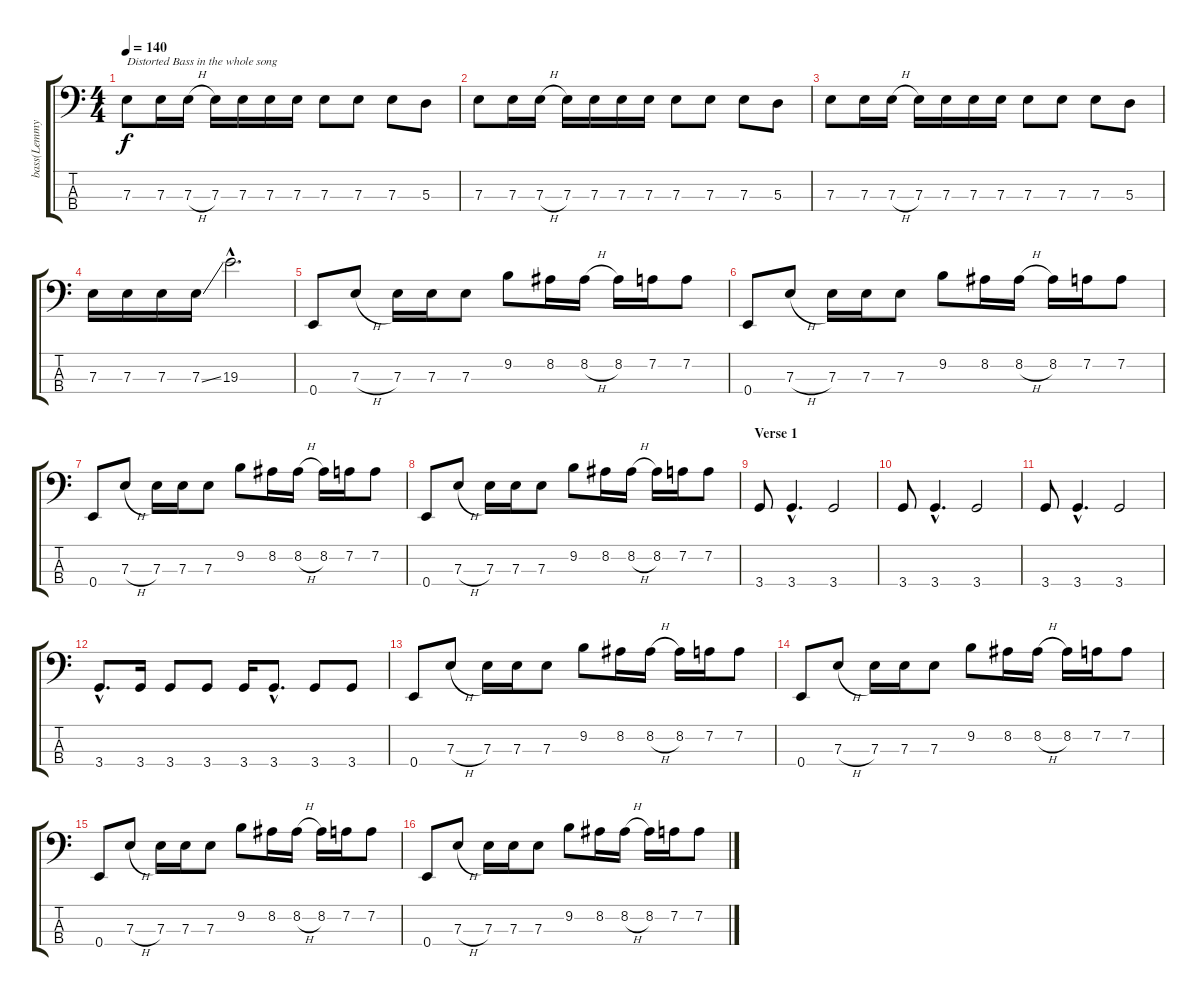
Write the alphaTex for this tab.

\track ("bass(Lemmy!!!) " "bass(Lemmy") {instrument distortionguitar}
\staff {score tabs}
\tuning (G2 D2 A1 E1) {hide}
\ts (4 4)
\tempo 140
\clef f4
\ks c
7.3.8{txt "Distorted Bass in the whole song" dy f instrument distortionguitar} 7.3.16 7.3{h}.16 7.3.16 7.3.16 7.3.16 7.3.16 7.3.8 7.3.8 7.3.8 5.3.8 |
7.3.8 7.3.16 7.3{h}.16 7.3.16 7.3.16 7.3.16 7.3.16 7.3.8 7.3.8 7.3.8 5.3.8 |
7.3.8 7.3.16 7.3{h}.16 7.3.16 7.3.16 7.3.16 7.3.16 7.3.8 7.3.8 7.3.8 5.3.8 |
7.3.16 7.3.16 7.3.16 7.3{ss}.16 19.3{hac}.2{d} |
0.4.8 7.3{h}.8 7.3.16 7.3.16 7.3.8 9.2.8 8.2.16 8.2{h}.16 8.2.16 7.2.16 7.2.8 |
0.4.8 7.3{h}.8 7.3.16 7.3.16 7.3.8 9.2.8 8.2.16 8.2{h}.16 8.2.16 7.2.16 7.2.8 |
0.4.8 7.3{h}.8 7.3.16 7.3.16 7.3.8 9.2.8 8.2.16 8.2{h}.16 8.2.16 7.2.16 7.2.8 |
0.4.8 7.3{h}.8 7.3.16 7.3.16 7.3.8 9.2.8 8.2.16 8.2{h}.16 8.2.16 7.2.16 7.2.8 |
\section ("" "Verse 1")
3.4.8 3.4{hac}.4{d} 3.4.2 |
3.4.8 3.4{hac}.4{d} 3.4.2 |
3.4.8 3.4{hac}.4{d} 3.4.2 |
3.4{hac}.8{d} 3.4.16 3.4.8 3.4.8 3.4.16 3.4{hac}.8{d} 3.4.8 3.4.8 |
0.4.8 7.3{h}.8 7.3.16 7.3.16 7.3.8 9.2.8 8.2.16 8.2{h}.16 8.2.16 7.2.16 7.2.8 |
0.4.8 7.3{h}.8 7.3.16 7.3.16 7.3.8 9.2.8 8.2.16 8.2{h}.16 8.2.16 7.2.16 7.2.8 |
0.4.8 7.3{h}.8 7.3.16 7.3.16 7.3.8 9.2.8 8.2.16 8.2{h}.16 8.2.16 7.2.16 7.2.8 |
0.4.8 7.3{h}.8 7.3.16 7.3.16 7.3.8 9.2.8 8.2.16 8.2{h}.16 8.2.16 7.2.16 7.2.8
